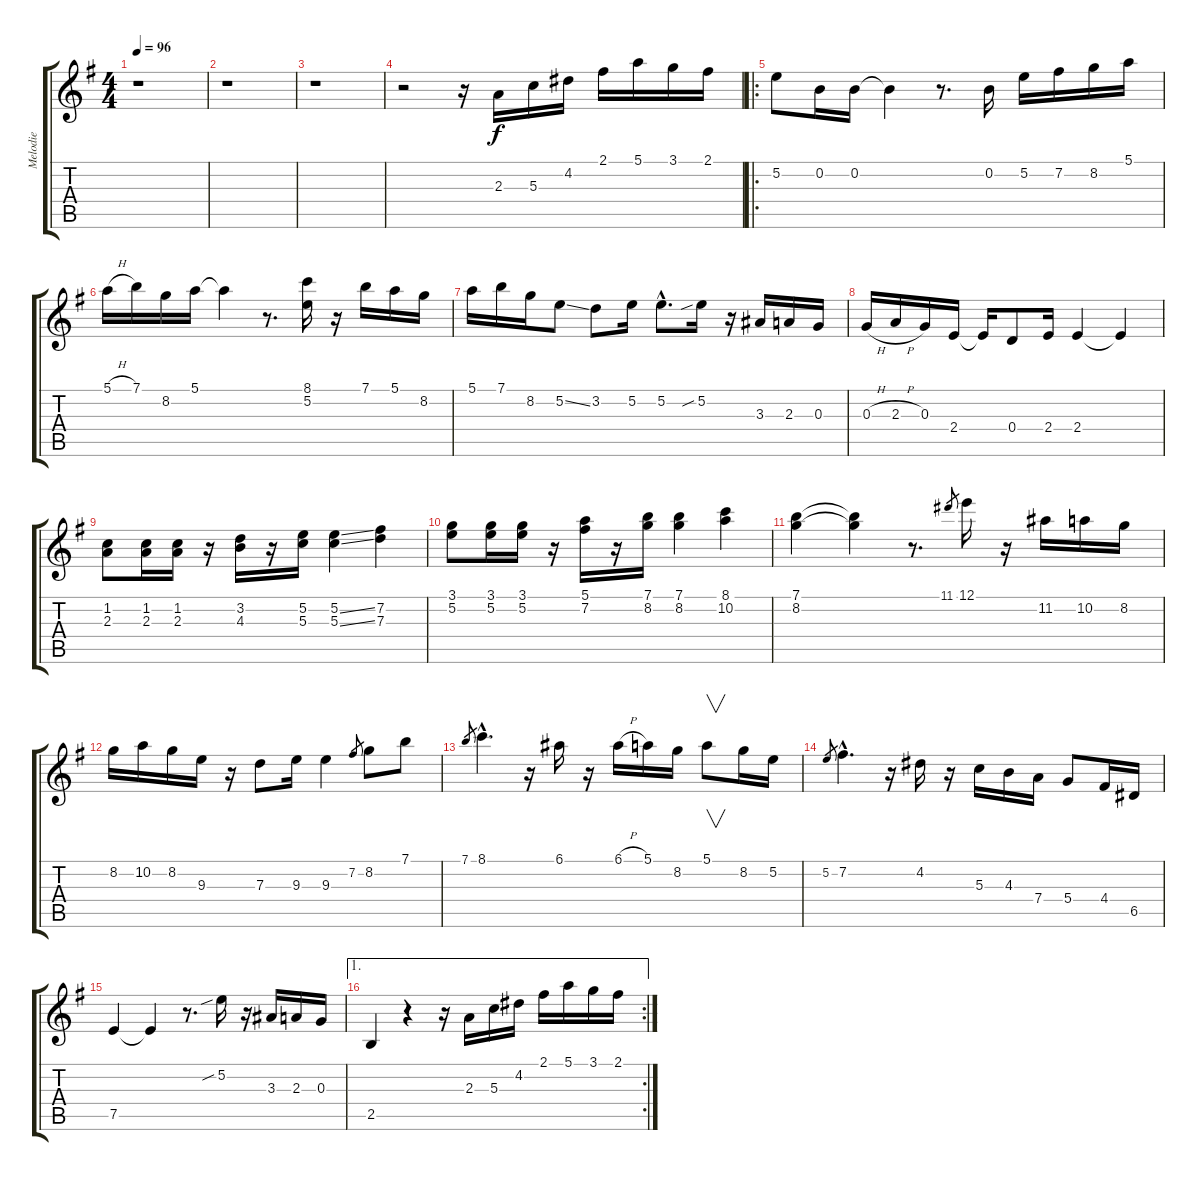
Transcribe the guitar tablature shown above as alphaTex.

\track ("Melodie" "Melodie") {instrument acousticguitarnylon}
\staff {score tabs}
\tuning (E4 B3 G3 D3 A2 E2) {hide}
\ts (4 4)
\tempo 96
\clef g2
\ks g
r.1{dy f instrument acousticguitarnylon} |
r.1 |
r.1 |
r.2 r.16 2.3.16 5.3.16 4.2.16 2.1.16 5.1.16 3.1.16 2.1.16 |
\ro
5.2.8 0.2.16 0.2.16 0.2{t}.4 r.8{d} 0.2.16 5.2.16 7.2.16 8.2.16 5.1.16 |
5.1{h}.16 7.1.16 8.2.16 5.1.16 5.1{t}.4 r.8{d} (8.1 5.2).16 r.16 7.1.16 5.1.16 8.2.16 |
5.1.16 7.1.16 8.2.16 5.2{ss}.8 3.2.8 5.2.16 5.2{hac}.8{d} 5.2{sib}.16 r.16 3.3.16 2.3.16 0.3.16 |
0.3{h}.16 2.3{h}.16 0.3.16 2.4.16 2.4{t}.16 0.4.8 2.4.16 2.4.4 2.4{t}.4 |
(1.2 2.3).8 (1.2 2.3).16 (1.2 2.3).16 r.16 (3.2 4.3).16 r.16 (5.2 5.3).16 (5.2{ss} 5.3{ss}).4 (7.2 7.3).4 |
(3.1 5.2).8 (3.1 5.2).16 (3.1 5.2).16 r.16 (5.1 7.2).16 r.16 (7.1 8.2).16 (7.1 8.2).4 (8.1 10.2).4 |
(7.1 8.2).4 (7.1{t} 8.2{t}).4 r.8{d} 11.1.8{gr} 12.1.16 r.16 11.2.16 10.2.16 8.2.16 |
8.2.16 10.2.16 8.2.16 9.3.16 r.16 7.3.8 9.3.16 9.3.4 7.2.8{gr} 8.2.8 7.1.8 |
7.1.8{gr} 8.1{hac}.4{d} r.16 6.1.16 r.16 6.1{h}.16 5.1.16 8.2.16 5.1.8{v} 8.2.16 5.2.16 |
5.2.8{gr} 7.2{hac}.4{d} r.16 4.2.16 r.16 5.3.16 4.3.16 7.4.16 5.4.8 4.4.16 6.5.16 |
7.5.4 7.5{t}.4 r.8{d} 5.2{sib}.16 r.16 3.3.16 2.3.16 0.3.16 |
\ae 1
\rc 2
2.5.4 r.4 r.16 2.3.16 5.3.16 4.2.16 2.1.16 5.1.16 3.1.16 2.1.16
